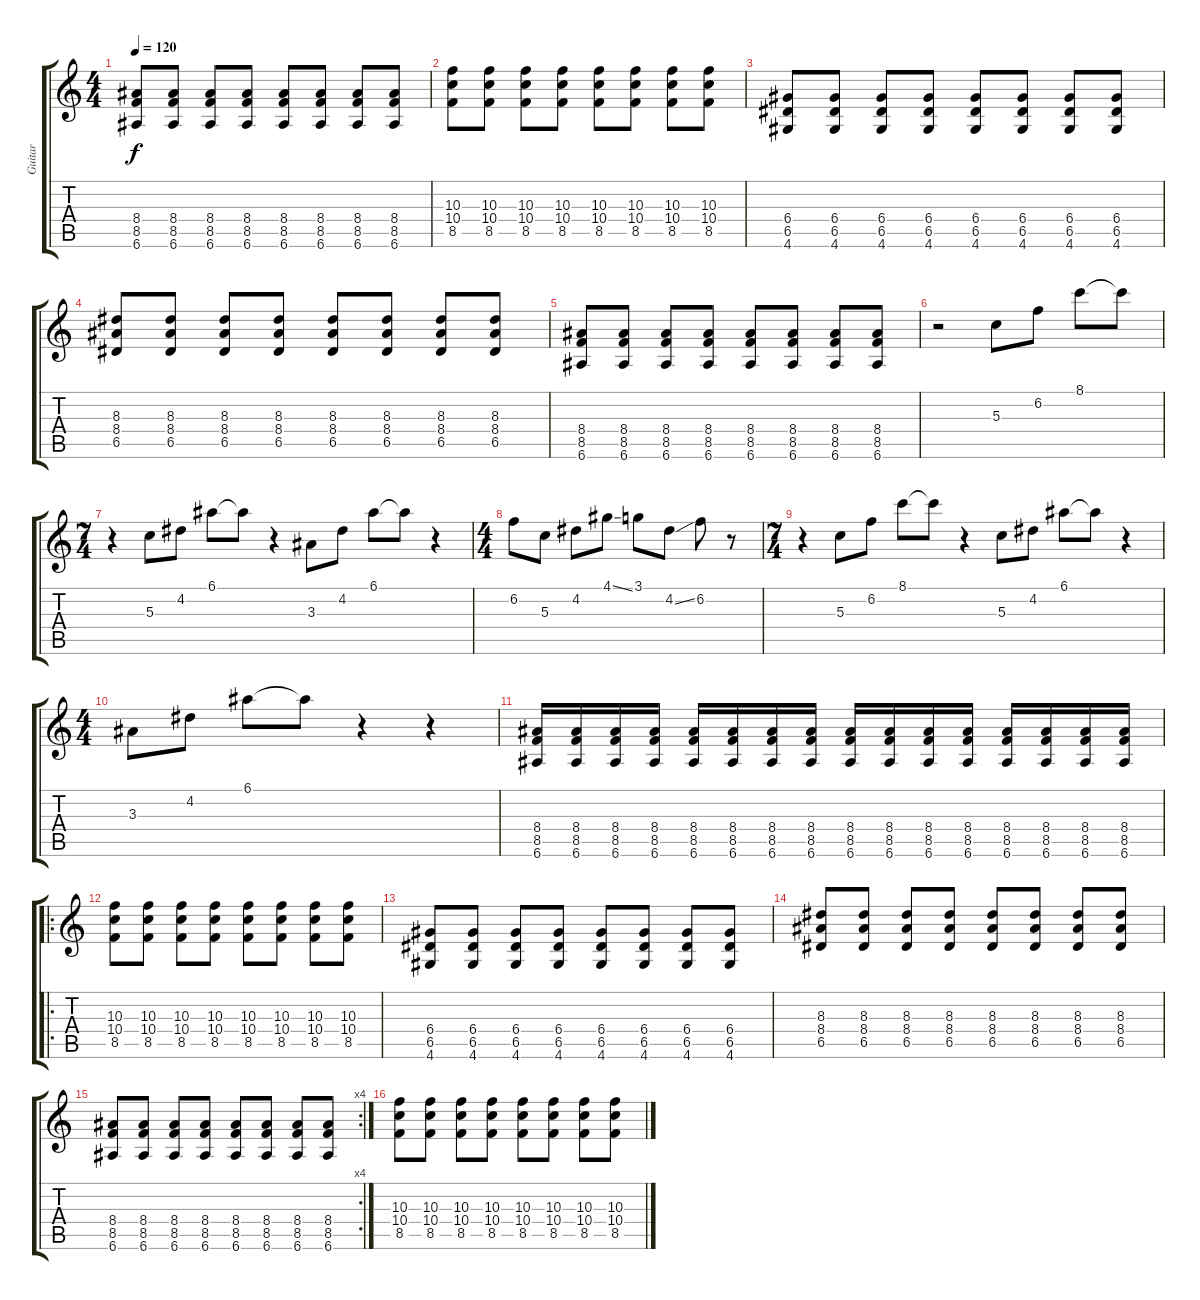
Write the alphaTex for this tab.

\track ("Guitar" "Guitar") {instrument distortionguitar}
\staff {score tabs}
\tuning (E4 B3 G3 D3 A2 E2) {hide}
\ts (4 4)
\tempo 120
\clef g2
\ks c
(8.4 8.5 6.6).8{dy f} (8.4 8.5 6.6).8 (8.4 8.5 6.6).8 (8.4 8.5 6.6).8 (8.4 8.5 6.6).8 (8.4 8.5 6.6).8 (8.4 8.5 6.6).8 (8.4 8.5 6.6).8 |
(10.3 10.4 8.5).8 (10.3 10.4 8.5).8 (10.3 10.4 8.5).8 (10.3 10.4 8.5).8 (10.3 10.4 8.5).8 (10.3 10.4 8.5).8 (10.3 10.4 8.5).8 (10.3 10.4 8.5).8 |
(6.4 6.5 4.6).8 (6.4 6.5 4.6).8 (6.4 6.5 4.6).8 (6.4 6.5 4.6).8 (6.4 6.5 4.6).8 (6.4 6.5 4.6).8 (6.4 6.5 4.6).8 (6.4 6.5 4.6).8 |
(8.3 8.4 6.5).8 (8.3 8.4 6.5).8 (8.3 8.4 6.5).8 (8.3 8.4 6.5).8 (8.3 8.4 6.5).8 (8.3 8.4 6.5).8 (8.3 8.4 6.5).8 (8.3 8.4 6.5).8 |
(8.4 8.5 6.6).8 (8.4 8.5 6.6).8 (8.4 8.5 6.6).8 (8.4 8.5 6.6).8 (8.4 8.5 6.6).8 (8.4 8.5 6.6).8 (8.4 8.5 6.6).8 (8.4 8.5 6.6).8 |
r.2 5.3.8 6.2.8 8.1.8 8.1{t}.8 |
\ts (7 4)
r.4 5.3.8 4.2.8 6.1.8 6.1{t}.8 r.4 3.3.8 4.2.8 6.1.8 6.1{t}.8 r.4 |
\ts (4 4)
6.2.8 5.3.8 4.2.8 4.1{ss}.8 3.1.8 4.2{ss}.8 6.2.8 r.8 |
\ts (7 4)
r.4 5.3.8 6.2.8 8.1.8 8.1{t}.8 r.4 5.3.8 4.2.8 6.1.8 6.1{t}.8 r.4 |
\ts (4 4)
3.3.8 4.2.8 6.1.8 6.1{t}.8 r.4 r.4 |
(8.4 8.5 6.6).16 (8.4 8.5 6.6).16 (8.4 8.5 6.6).16 (8.4 8.5 6.6).16 (8.4 8.5 6.6).16 (8.4 8.5 6.6).16 (8.4 8.5 6.6).16 (8.4 8.5 6.6).16 (8.4 8.5 6.6).16 (8.4 8.5 6.6).16 (8.4 8.5 6.6).16 (8.4 8.5 6.6).16 (8.4 8.5 6.6).16 (8.4 8.5 6.6).16 (8.4 8.5 6.6).16 (8.4 8.5 6.6).16 |
\ro
(10.3 10.4 8.5).8 (10.3 10.4 8.5).8 (10.3 10.4 8.5).8 (10.3 10.4 8.5).8 (10.3 10.4 8.5).8 (10.3 10.4 8.5).8 (10.3 10.4 8.5).8 (10.3 10.4 8.5).8 |
(6.4 6.5 4.6).8 (6.4 6.5 4.6).8 (6.4 6.5 4.6).8 (6.4 6.5 4.6).8 (6.4 6.5 4.6).8 (6.4 6.5 4.6).8 (6.4 6.5 4.6).8 (6.4 6.5 4.6).8 |
(8.3 8.4 6.5).8 (8.3 8.4 6.5).8 (8.3 8.4 6.5).8 (8.3 8.4 6.5).8 (8.3 8.4 6.5).8 (8.3 8.4 6.5).8 (8.3 8.4 6.5).8 (8.3 8.4 6.5).8 |
\rc 4
(8.4 8.5 6.6).8 (8.4 8.5 6.6).8 (8.4 8.5 6.6).8 (8.4 8.5 6.6).8 (8.4 8.5 6.6).8 (8.4 8.5 6.6).8 (8.4 8.5 6.6).8 (8.4 8.5 6.6).8 |
(10.3 10.4 8.5).8 (10.3 10.4 8.5).8 (10.3 10.4 8.5).8 (10.3 10.4 8.5).8 (10.3 10.4 8.5).8 (10.3 10.4 8.5).8 (10.3 10.4 8.5).8 (10.3 10.4 8.5).8
